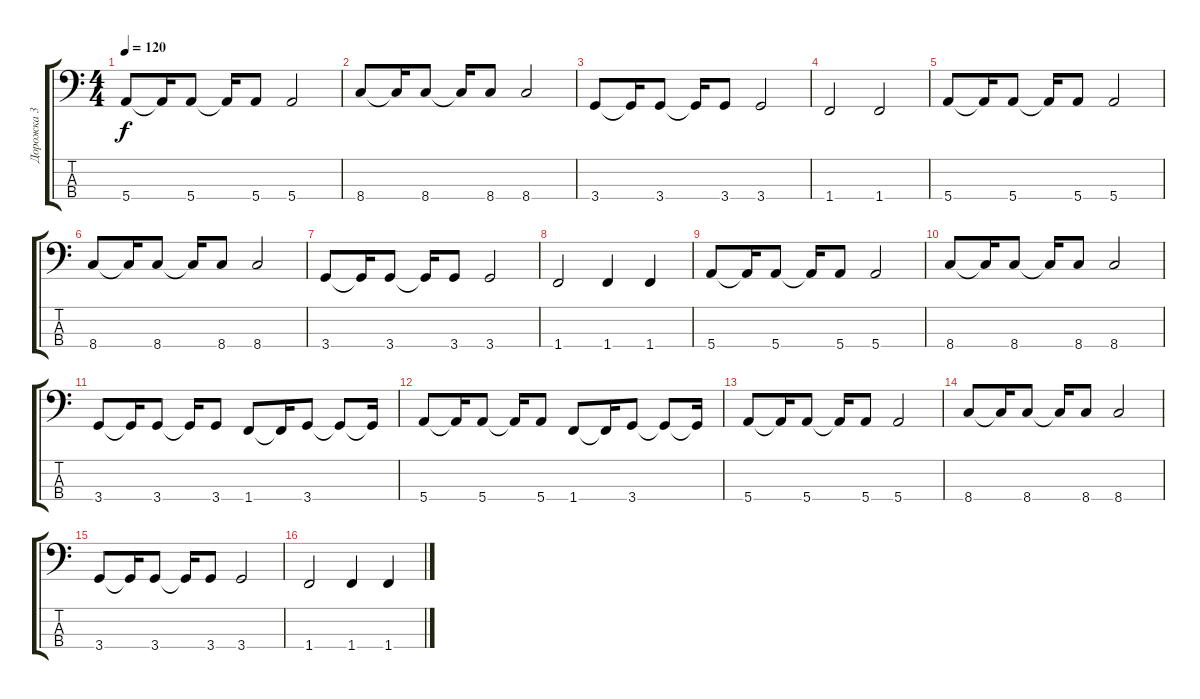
\track ("Дорожка 3" "Дорожка 3") {instrument electricbassfinger}
\staff {score tabs}
\tuning (G2 D2 A1 E1) {hide}
\ts (4 4)
\tempo 120
\clef f4
\ks c
5.4.8{dy f} 5.4{t}.16 5.4.8 5.4{t}.16 5.4.8 5.4.2 |
8.4.8 8.4{t}.16 8.4.8 8.4{t}.16 8.4.8 8.4.2 |
3.4.8 3.4{t}.16 3.4.8 3.4{t}.16 3.4.8 3.4.2 |
1.4.2 1.4.2 |
5.4.8 5.4{t}.16 5.4.8 5.4{t}.16 5.4.8 5.4.2 |
8.4.8 8.4{t}.16 8.4.8 8.4{t}.16 8.4.8 8.4.2 |
3.4.8 3.4{t}.16 3.4.8 3.4{t}.16 3.4.8 3.4.2 |
1.4.2 1.4.4 1.4.4 |
5.4.8 5.4{t}.16 5.4.8 5.4{t}.16 5.4.8 5.4.2 |
8.4.8 8.4{t}.16 8.4.8 8.4{t}.16 8.4.8 8.4.2 |
3.4.8 3.4{t}.16 3.4.8 3.4{t}.16 3.4.8 1.4.8 1.4{t}.16 3.4.8 3.4{t}.8 3.4{t}.16 |
5.4.8 5.4{t}.16 5.4.8 5.4{t}.16 5.4.8 1.4.8 1.4{t}.16 3.4.8 3.4{t}.8 3.4{t}.16 |
5.4.8 5.4{t}.16 5.4.8 5.4{t}.16 5.4.8 5.4.2 |
8.4.8 8.4{t}.16 8.4.8 8.4{t}.16 8.4.8 8.4.2 |
3.4.8 3.4{t}.16 3.4.8 3.4{t}.16 3.4.8 3.4.2 |
1.4.2 1.4.4 1.4.4
